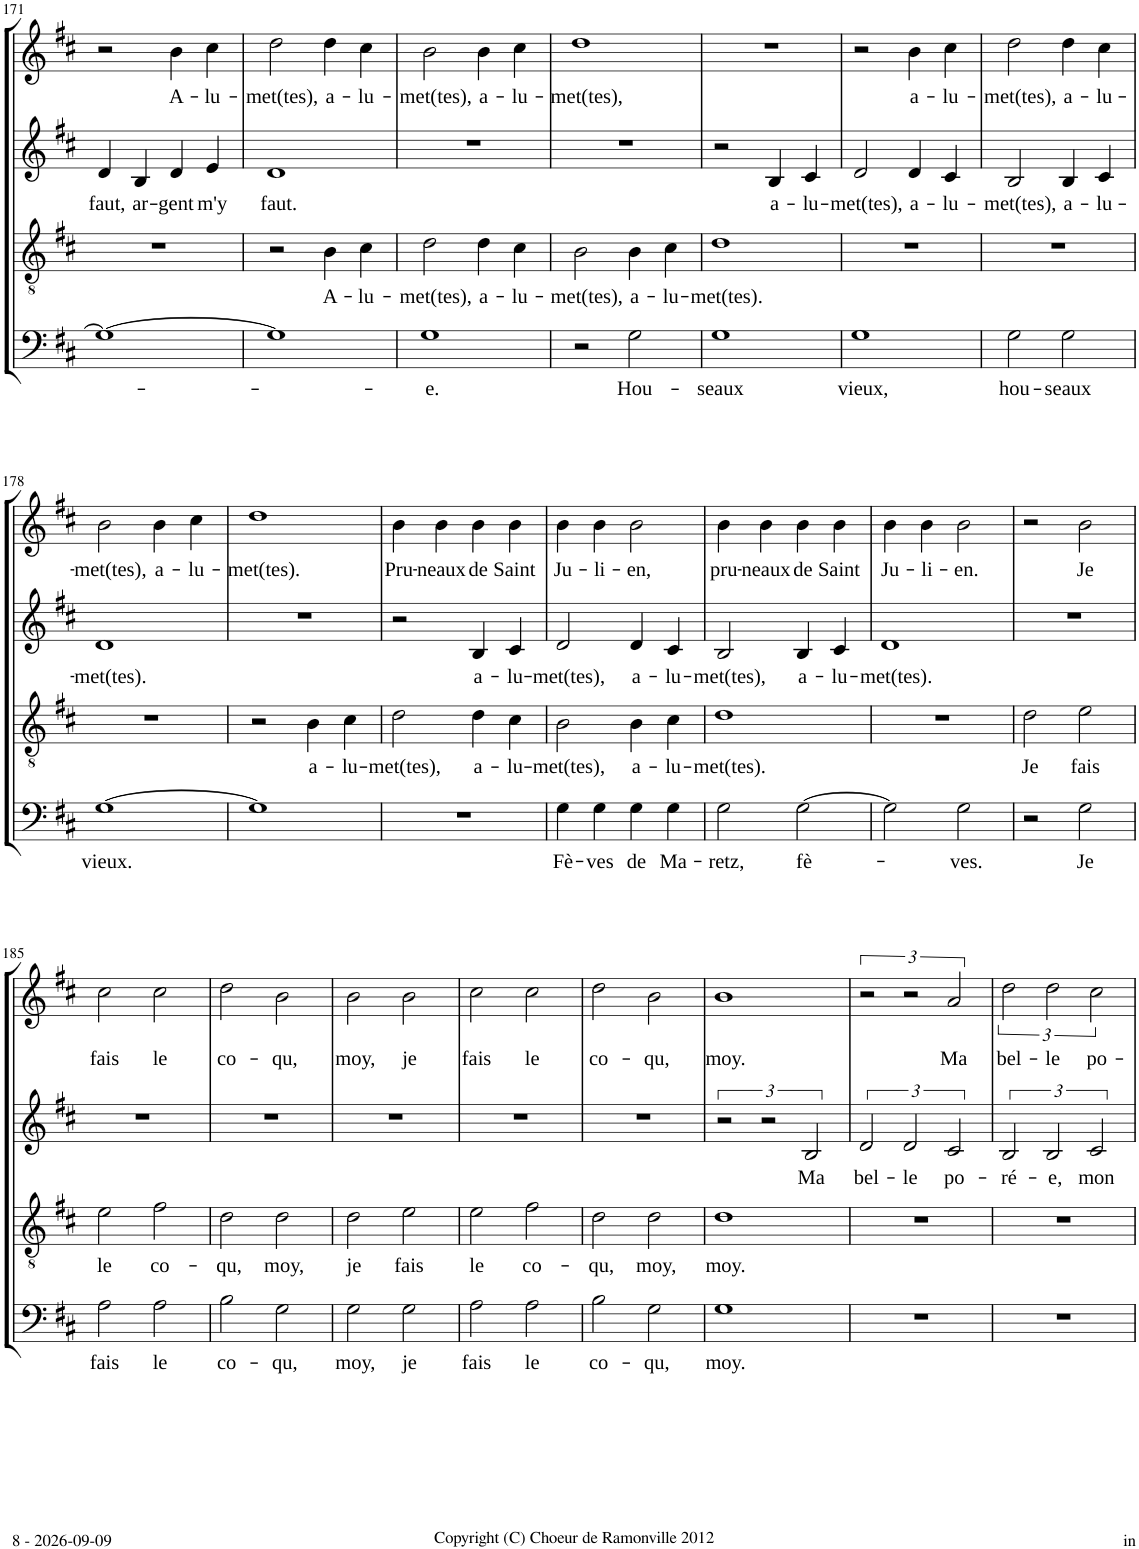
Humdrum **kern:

**kern	**text	**kern	**text	**kern	**text	**kern	**text
*part4	*part4	*part3	*part3	*part2	*part2	*part1	*part1
*staff4	*staff4	*staff3	*staff3	*staff2	*staff2	*staff1	*staff1
*I"Basse	*	*I"Ténor	*	*I"Alto	*	*I"Soprano	*
*I'B	*	*I'T	*	*	*	*I'S	*
!!LO:PB:g=z
*clefF4	*	*clefGv2	*	*clefG2	*	*clefG2	*
*k[f#c#]	*	*k[f#c#]	*	*k[f#c#]	*	*k[f#c#]	*
*M4/4	*	*M4/4	*	*M4/4	*	*M4/4	*
*met(c|)	*	*met(c|)	*	*met(c|)	*	*met(c|)	*
=171	=171	=171	=171	=171	=171	=171	=171
!	!	!	!	!	!LO:LY:b	!	!
1G_	.	1r	.	4d/	faut,	2r	.
!	!	!	!	!	!LO:LY:b	!	!
.	.	.	.	4B/	ar-	.	.
!	!	!	!	!	!LO:LY:b	!	!LO:LY:b
.	.	.	.	4d/	-gent	4b\	A-
!	!	!	!	!	!LO:LY:b	!	!LO:LY:b
.	.	.	.	4e/	m'y	4cc#\	-lu-
=172	=172	=172	=172	=172	=172	=172	=172
!	!	!	!	!	!LO:LY:b	!	!LO:LY:b
1G]	.	2r	.	1d	faut.	2dd\	-met(tes),
!	!	!	!LO:LY:b	!	!	!	!LO:LY:b
.	.	4B\	A-	.	.	4dd\	a-
!	!	!	!LO:LY:b	!	!	!	!LO:LY:b
.	.	4c#\	-lu-	.	.	4cc#\	-lu-
=173	=173	=173	=173	=173	=173	=173	=173
!	!LO:LY:b	!	!LO:LY:b	!	!	!	!LO:LY:b
1G	-e.	2d\	-met(tes),	1r	.	2b\	-met(tes),
!	!	!	!LO:LY:b	!	!	!	!LO:LY:b
.	.	4d\	a-	.	.	4b\	a-
!	!	!	!LO:LY:b	!	!	!	!LO:LY:b
.	.	4c#\	-lu-	.	.	4cc#\	-lu-
=174	=174	=174	=174	=174	=174	=174	=174
!	!	!	!LO:LY:b	!	!	!	!LO:LY:b
2r	.	2B\	-met(tes),	1r	.	1dd	-met(tes),
!	!LO:LY:b	!	!LO:LY:b	!	!	!	!
2G\	Hou-	4B\	a-	.	.	.	.
!	!	!	!LO:LY:b	!	!	!	!
.	.	4c#\	-lu-	.	.	.	.
=175	=175	=175	=175	=175	=175	=175	=175
!	!LO:LY:b	!	!LO:LY:b	!	!	!	!
1G	-seaux	1d	-met(tes).	2r	.	1r	.
!	!	!	!	!	!LO:LY:b	!	!
.	.	.	.	4B/	a-	.	.
!	!	!	!	!	!LO:LY:b	!	!
.	.	.	.	4c#/	-lu-	.	.
=176	=176	=176	=176	=176	=176	=176	=176
!	!LO:LY:b	!	!	!	!LO:LY:b	!	!
1G	vieux,	1r	.	2d/	-met(tes),	2r	.
!	!	!	!	!	!LO:LY:b	!	!LO:LY:b
.	.	.	.	4d/	a-	4b\	a-
!	!	!	!	!	!LO:LY:b	!	!LO:LY:b
.	.	.	.	4c#/	-lu-	4cc#\	-lu-
=177	=177	=177	=177	=177	=177	=177	=177
!	!LO:LY:b	!	!	!	!LO:LY:b	!	!LO:LY:b
2G\	hou-	1r	.	2B/	-met(tes),	2dd\	-met(tes),
!	!LO:LY:b	!	!	!	!LO:LY:b	!	!LO:LY:b
2G\	-seaux	.	.	4B/	a-	4dd\	a-
!	!	!	!	!	!LO:LY:b	!	!LO:LY:b
.	.	.	.	4c#/	-lu-	4cc#\	-lu-
!!LO:LB:g=z
=178	=178	=178	=178	=178	=178	=178	=178
!	!LO:LY:b	!	!	!	!LO:LY:b	!	!LO:LY:b
[1G	vieux.	1r	.	1d	-met(tes).	2b\	-met(tes),
!	!	!	!	!	!	!	!LO:LY:b
.	.	.	.	.	.	4b\	a-
!	!	!	!	!	!	!	!LO:LY:b
.	.	.	.	.	.	4cc#\	-lu-
=179	=179	=179	=179	=179	=179	=179	=179
!	!	!	!	!	!	!	!LO:LY:b
1G]	.	2r	.	1r	.	1dd	-met(tes).
!	!	!	!LO:LY:b	!	!	!	!
.	.	4B\	a-	.	.	.	.
!	!	!	!LO:LY:b	!	!	!	!
.	.	4c#\	-lu-	.	.	.	.
=180	=180	=180	=180	=180	=180	=180	=180
!	!	!	!LO:LY:b	!	!	!	!LO:LY:b
1r	.	2d\	-met(tes),	2r	.	4b\	Pru-
!	!	!	!	!	!	!	!LO:LY:b
.	.	.	.	.	.	4b\	-neaux
!	!	!	!LO:LY:b	!	!LO:LY:b	!	!LO:LY:b
.	.	4d\	a-	4B/	a-	4b\	de
!	!	!	!LO:LY:b	!	!LO:LY:b	!	!LO:LY:b
.	.	4c#\	-lu-	4c#/	-lu-	4b\	Saint
=181	=181	=181	=181	=181	=181	=181	=181
!	!LO:LY:b	!	!LO:LY:b	!	!LO:LY:b	!	!LO:LY:b
4G\	Fè-	2B\	-met(tes),	2d/	-met(tes),	4b\	Ju-
!	!LO:LY:b	!	!	!	!	!	!LO:LY:b
4G\	-ves	.	.	.	.	4b\	-li-
!	!LO:LY:b	!	!LO:LY:b	!	!LO:LY:b	!	!LO:LY:b
4G\	de	4B\	a-	4d/	a-	2b\	-en,
!	!LO:LY:b	!	!LO:LY:b	!	!LO:LY:b	!	!
4G\	Ma-	4c#\	-lu-	4c#/	-lu-	.	.
=182	=182	=182	=182	=182	=182	=182	=182
!	!LO:LY:b	!	!LO:LY:b	!	!LO:LY:b	!	!LO:LY:b
2G\	-retz,	1d	-met(tes).	2B/	-met(tes),	4b\	pru-
!	!	!	!	!	!	!	!LO:LY:b
.	.	.	.	.	.	4b\	-neaux
!	!LO:LY:b	!	!	!	!LO:LY:b	!	!LO:LY:b
[2G\	fè-	.	.	4B/	a-	4b\	de
!	!	!	!	!	!LO:LY:b	!	!LO:LY:b
.	.	.	.	4c#/	-lu-	4b\	Saint
=183	=183	=183	=183	=183	=183	=183	=183
!	!	!	!	!	!LO:LY:b	!	!LO:LY:b
2G\]	.	1r	.	1d	-met(tes).	4b\	Ju-
!	!	!	!	!	!	!	!LO:LY:b
.	.	.	.	.	.	4b\	-li-
!	!LO:LY:b	!	!	!	!	!	!LO:LY:b
2G\	-ves.	.	.	.	.	2b\	-en.
=184	=184	=184	=184	=184	=184	=184	=184
!	!	!	!LO:LY:b	!	!	!	!
2r	.	2d\	Je	1r	.	2r	.
!	!LO:LY:b	!	!LO:LY:b	!	!	!	!LO:LY:b
2G\	Je	2e\	fais	.	.	2b\	Je
!!LO:LB:g=z
=185	=185	=185	=185	=185	=185	=185	=185
!	!LO:LY:b	!	!LO:LY:b	!	!	!	!LO:LY:b
2A\	fais	2e\	le	1r	.	2cc#\	fais
!	!LO:LY:b	!	!LO:LY:b	!	!	!	!LO:LY:b
2A\	le	2f#\	co-	.	.	2cc#\	le
=186	=186	=186	=186	=186	=186	=186	=186
!	!LO:LY:b	!	!LO:LY:b	!	!	!	!LO:LY:b
2B\	co-	2d\	-qu,	1r	.	2dd\	co-
!	!LO:LY:b	!	!LO:LY:b	!	!	!	!LO:LY:b
2G\	-qu,	2d\	moy,	.	.	2b\	-qu,
=187	=187	=187	=187	=187	=187	=187	=187
!	!LO:LY:b	!	!LO:LY:b	!	!	!	!LO:LY:b
2G\	moy,	2d\	je	1r	.	2b\	moy,
!	!LO:LY:b	!	!LO:LY:b	!	!	!	!LO:LY:b
2G\	je	2e\	fais	.	.	2b\	je
=188	=188	=188	=188	=188	=188	=188	=188
!	!LO:LY:b	!	!LO:LY:b	!	!	!	!LO:LY:b
2A\	fais	2e\	le	1r	.	2cc#\	fais
!	!LO:LY:b	!	!LO:LY:b	!	!	!	!LO:LY:b
2A\	le	2f#\	co-	.	.	2cc#\	le
=189	=189	=189	=189	=189	=189	=189	=189
!	!LO:LY:b	!	!LO:LY:b	!	!	!	!LO:LY:b
2B\	co-	2d\	-qu,	1r	.	2dd\	co-
!	!LO:LY:b	!	!LO:LY:b	!	!	!	!LO:LY:b
2G\	-qu,	2d\	moy,	.	.	2b\	-qu,
=190	=190	=190	=190	=190	=190	=190	=190
!	!LO:LY:b	!	!LO:LY:b	!	!	!	!LO:LY:b
1G	moy.	1d	moy.	3r	.	1b	moy.
.	.	.	.	3r	.	.	.
!	!	!	!	!	!LO:LY:b	!	!
.	.	.	.	3B/	Ma	.	.
=191	=191	=191	=191	=191	=191	=191	=191
!	!	!	!	!	!LO:LY:b	!	!
1r	.	1r	.	3d/	bel-	3r	.
!	!	!	!	!	!LO:LY:b	!	!
.	.	.	.	3d/	-le	3r	.
!	!	!	!	!	!LO:LY:b	!	!LO:LY:b
.	.	.	.	3c#/	po-	3a/	Ma
=192	=192	=192	=192	=192	=192	=192	=192
!	!	!	!	!	!LO:LY:b	!	!LO:LY:b
1r	.	1r	.	3B/	-ré-	3dd\	bel-
!	!	!	!	!	!LO:LY:b	!	!LO:LY:b
.	.	.	.	3B/	-e,	3dd\	-le
!	!	!	!	!	!LO:LY:b	!	!LO:LY:b
.	.	.	.	3c#/	mon	3cc#\	po-
=	=	=	=	=	=	=	=
*-	*-	*-	*-	*-	*-	*-	*-
